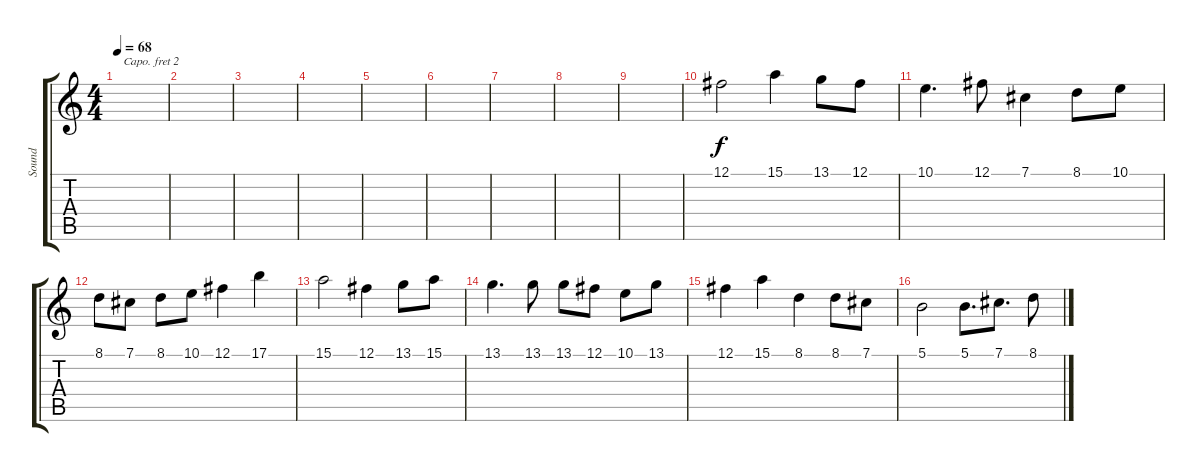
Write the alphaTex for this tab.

\track ("Sound" "Sound") {instrument fx7echoes}
\staff {score tabs}
\capo 2
\tuning (E4 B3 G3 D3 A2 E2) {hide}
\ts (4 4)
\tempo 68
\clef g2
\ks c
|
|
|
|
|
|
|
|
|
12.1.2 15.1.4 13.1.8 12.1.8 |
10.1.4{d} 12.1.8 7.1.4 8.1.8 10.1.8 |
8.1.8 7.1.8 8.1.8 10.1.8 12.1.4 17.1.4 |
15.1.2 12.1.4 13.1.8 15.1.8 |
13.1.4{d} 13.1.8 13.1.8 12.1.8 10.1.8 13.1.8 |
12.1.4 15.1.4 8.1.4 8.1.8 7.1.8 |
5.1.2 5.1.8{d} 7.1.8{d} 8.1.8
